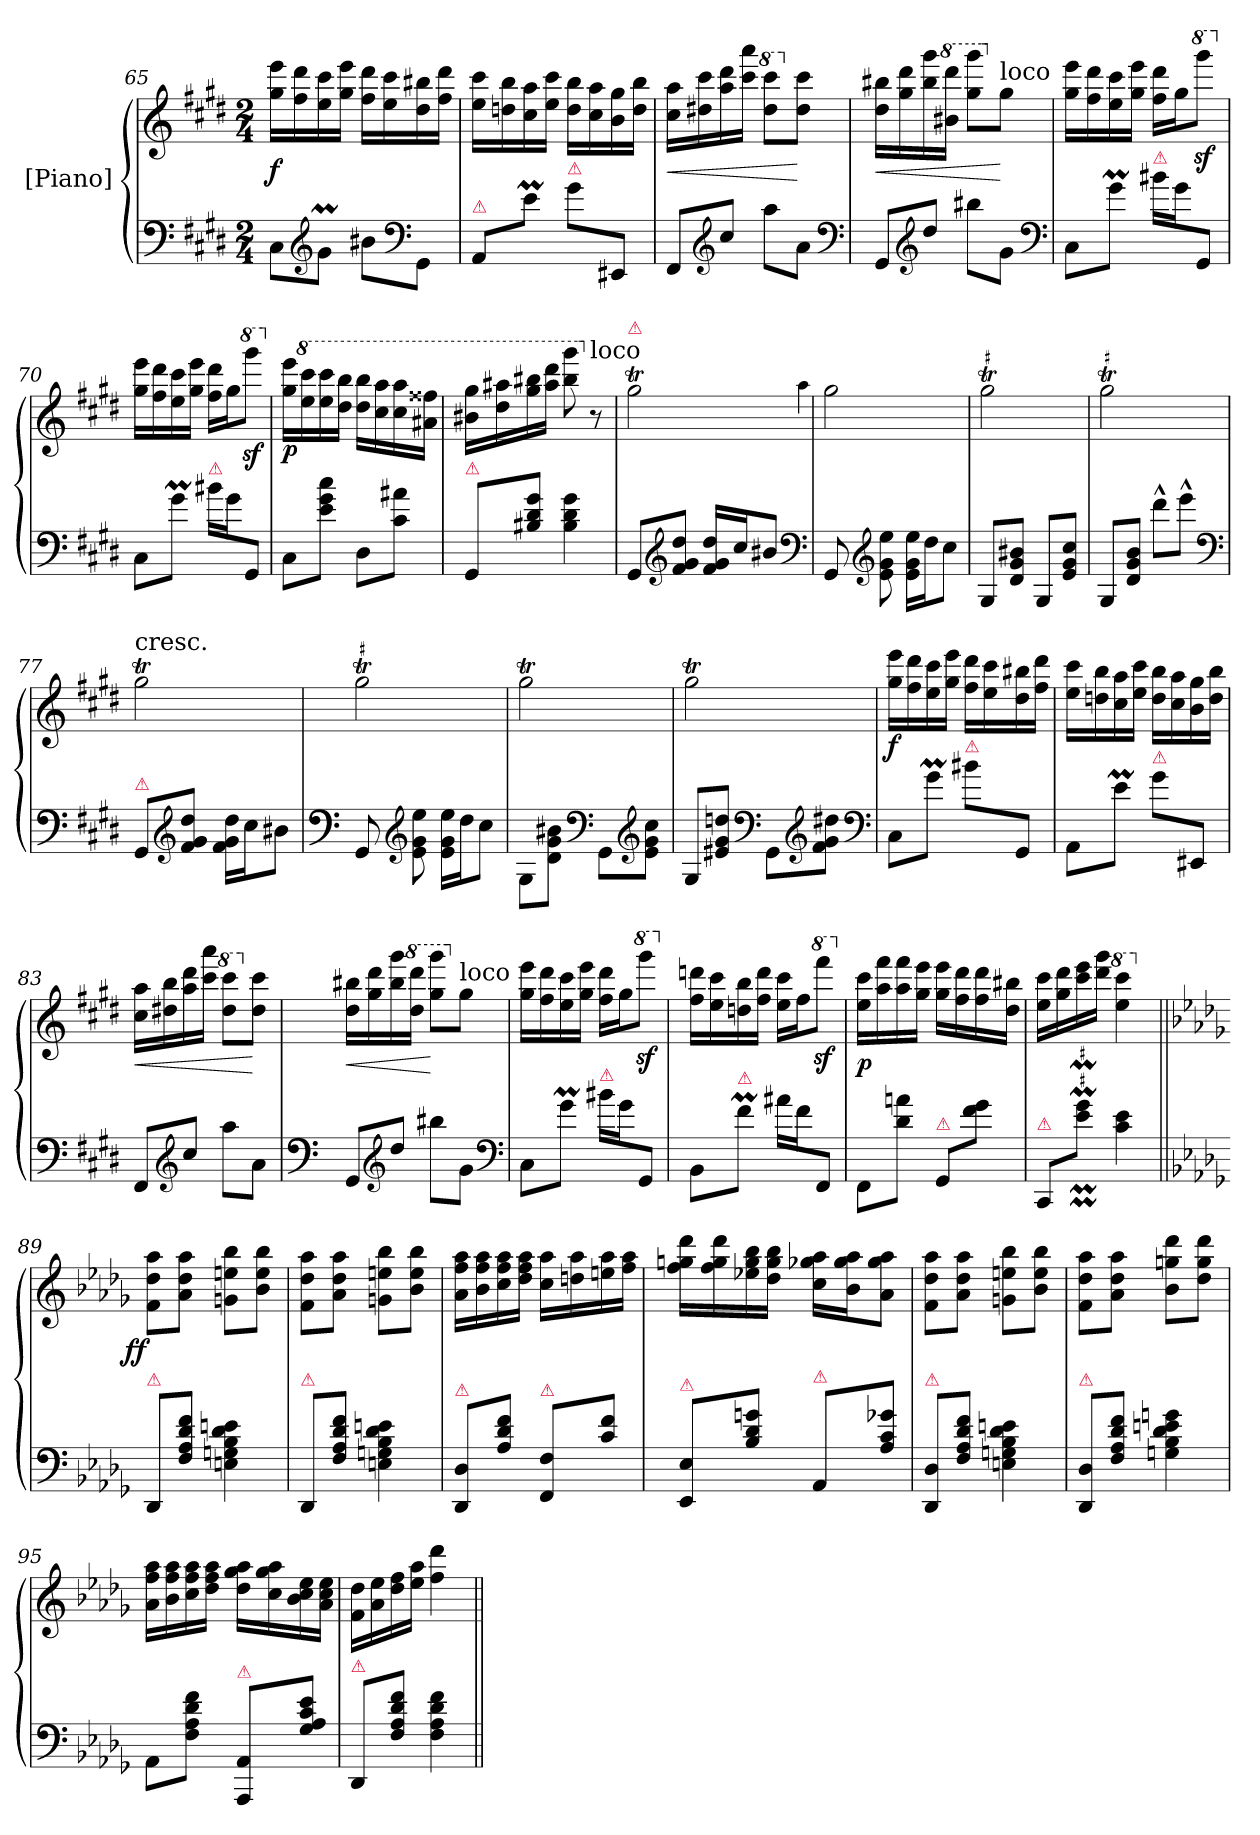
**kern	**kern	**dynam
*part2	*part1	*part1
*staff2	*staff1	*staff1
*I"[Piano]	*I"[Piano]	*
*clefF4	*clefG2	*
*k[f#c#g#d#]	*k[f#c#g#d#]	*
*M2/4	*M2/4	*
=65	=65	=65
8C#\L	16gg#\ 16eee\LL	f
.	16ff#\ 16ddd#\	.
*clefG2	*	*
8g#m\J	16ee\ 16ccc#\	.
.	16gg#\ 16eee\JJ	.
8b#X\L	16ff#\ 16ddd#\LL	.
.	16ee\ 16ccc#\	.
*clefF4	*	*
8GG#\J	16dd#\ 16bb#X\	.
.	16ff#\ 16ddd#\JJ	.
=66	=66	=66
!LO:TX:a:color=crimson:t=⚠	!	!
8AA/L	16ee\ 16ccc#\LL	.
.	16ddn\ 16bb\	.
8eM\J	16cc#\ 16aa\	.
.	16ee\ 16ccc#\JJ	.
!LO:TX:a:color=crimson:t=⚠	!	!
8g#\L	16dd\ 16bb\LL	.
.	16cc#\ 16aa\	.
8EE#X/J	16b\ 16gg#\	.
.	16dd\ 16bb\JJ	.
=67	=67	=67
!	!	!LO:HP:b
8FF#/L	16cc#\ 16aa\LL	<
.	16dd#X\ 16ccc#\	.
*clefG2	*	*
8cc#/J	16aa\ 16ddd#\	.
.	16ccc#\ 16aaa\JJ	.
*	*8va	*
8aa\L	8ddd#\ 8cccc#\L	.
*	*X8va	*
8a\J	8dd#\ 8ccc#\J	[
*clefF4	*	*
=68	=68	=68
!	!	!LO:HP:b
8GG#/L	16dd#\ 16bb#X\LL	<
.	16gg#\ 16ddd#\	.
*clefG2	*	*
8dd#/J	16bb#\ 16ggg#\	.
*	*8va	*
.	16bb#\ 16dddd#\JJ	.
8bb#X\L	8ggg#\ 8gggg#\L	.
*	*X8va	*
!	!LO:TX:a:t=loco	!
8g#\J	8gg#\J	[
*clefF4	*	*
=69	=69	=69
8C#\L	16gg#\ 16eee\LL	.
.	16ff#\ 16ddd#\	.
8g#m\J	16ee\ 16ccc#\	.
.	16gg#\ 16eee\JJ	.
!LO:TX:a:color=crimson:t=⚠	!	!
16b#X\LL	16ff#\ 16ddd#\LL	.
16g#\J	16gg#\J	.
*	*8va	*
8GG#/J	8gggg#z\J	.
=70	=70	=70
*	*X8va	*
8C#\L	16gg#\ 16eee\LL	.
.	16ff#\ 16ddd#\	.
8g#m\J	16ee\ 16ccc#\	.
.	16gg#\ 16eee\JJ	.
!LO:TX:a:color=crimson:t=⚠	!	!
16b#X\LL	16ff#\ 16ddd#\LL	.
16g#\J	16gg#\J	.
*	*8va	*
8GG#/J	8gggg#z\J	.
=71	=71	=71
*	*X8va	*
8C#\L	16gg#\ 16eee\LL	p
*	*8va	*
.	16eee\ 16cccc#\	.
8e\ 8g#\ 8cc#\J	16eee\ 16cccc#\	.
.	16ddd#\ 16bbb\JJ	.
8D#\L	16ddd#\ 16bbb\LL	.
.	16ccc#\ 16aaa\	.
8c#\ 8a#X\J	16ccc#\ 16aaa\	.
.	16aa#X\ 16fff##X\JJ	.
=72	=72	=72
!LO:TX:a:color=crimson:t=⚠	!	!
8GG#/L	16bb#X\ 16ggg#\LL	.
.	16ddd#\ 16aaa#X\	.
8B#X\ 8d#\ 8g#\J	16ggg#\ 16bbb#X\	.
.	16aaa#\ 16dddd#\JJ	.
4B#\ 4d#\ 4g#\	8bbb#\ 8gggg#\	.
*	*X8va	*
!	!LO:TX:a:t=loco	!
.	8r	.
=73	=73	=73
!	!LO:TX:a:color=crimson:t=⚠	!
8GG#/L	2gg#t\	.
*clefG2	*	*
8f#/ 8g#/ 8dd#/J	.	.
16f#/ 16g#/ 16dd#/LL	.	.
16cc#/J	.	.
8b#X/J	.	.
*clefF4	*	*
.	4qqaa\	.
=74	=74	=74
8GG#/	2gg#TTTt\	.
*clefG2	*	*
8e\ 8g#\ 8ee\	.	.
16e\ 16g#\ 16ee\LL	.	.
16dd#\J	.	.
8cc#\J	.	.
=75	=75	=75
!	!LO:TR:acc=#	!
8G#/L	2gg#T\	.
8d#/ 8g#/ 8b#X/J	.	.
8G#/L	.	.
8e/ 8g#/ 8cc#/J	.	.
=76	=76	=76
!	!LO:TR:acc=#	!
8G#/L	2gg#T\	.
8d#/ 8g#/ 8b/J	.	.
8ddd#^^\L	.	.
8eee^^\J	.	.
*clefF4	*	*
=77	=77	=77
!	!LO:TX:t=cresc.	!
!LO:TX:a:color=crimson:t=⚠	!	!
8GG#/L	2gg#t\	.
*clefG2	*	*
8f#\ 8g#\ 8dd#\J	.	.
16f#\ 16g#\ 16dd#\LL	.	.
16cc#\J	.	.
8b#X\J	.	.
=78	=78	=78
*clefF4	*	*
!	!LO:TR:acc=#	!
8GG#/	2gg#T\	.
*clefG2	*	*
8e\ 8g#\ 8ee\	.	.
16e\ 16g#\ 16ee\LL	.	.
16dd#\J	.	.
8cc#\J	.	.
=79	=79	=79
8G#\L	2gg#t\	.
8d#\ 8g#\ 8b#X\J	.	.
*clefF4	*	*
8GG#\L	.	.
*clefG2	*	*
8e\ 8g#\ 8cc#\J	.	.
=80	=80	=80
8G#/L	2gg#t\	.
8e#X/ 8g#/ 8ddn/J	.	.
*clefF4	*	*
8GG#\L	.	.
*clefG2	*	*
8f#\ 8g#\ 8dd#X\J	.	.
*clefF4	*	*
=81	=81	=81
8C#\L	16gg#\ 16eee\LL	f
.	16ff#\ 16ddd#\	.
8g#m\J	16ee\ 16ccc#\	.
.	16gg#\ 16eee\JJ	.
!LO:TX:a:color=crimson:t=⚠	!	!
8b#X\L	16ff#\ 16ddd#\LL	.
.	16ee\ 16ccc#\	.
8GG#/J	16dd#\ 16bb#X\	.
.	16ff#\ 16ddd#\JJ	.
=82	=82	=82
8AA\L	16ee\ 16ccc#\LL	.
.	16ddn\ 16bb\	.
8eM\J	16cc#\ 16aa\	.
.	16ee\ 16ccc#\JJ	.
!LO:TX:a:color=crimson:t=⚠	!	!
8g#\L	16dd\ 16bb\LL	.
.	16cc#\ 16aa\	.
8EE#X/J	16b\ 16gg#\	.
.	16dd\ 16bb\JJ	.
=83	=83	=83
!	!	!LO:HP:b
8FF#/L	16cc#\ 16aa\LL	<
.	16dd#X\ 16bb\	.
*clefG2	*	*
8cc#/J	16aa\ 16ddd#\	.
.	16ccc#\ 16aaa\JJ	.
*	*8va	*
8aa\L	8ddd#\ 8cccc#\L	.
*	*X8va	*
8a\J	8dd#\ 8ccc#\J	[
=84	=84	=84
*clefF4	*	*
!	!	!LO:HP:b
8GG#/L	16dd#\ 16bb#X\LL	<
.	16gg#\ 16ddd#\	.
*clefG2	*	*
8dd#/J	16bb#\ 16ggg#\	.
*	*8va	*
.	16ddd#\ 16dddd#\JJ	.
8bb#X\L	8ggg#\ 8gggg#\L	[
*	*X8va	*
!	!LO:TX:a:t=loco	!
8g#\J	8gg#\J	.
*clefF4	*	*
=85	=85	=85
8C#\L	16gg#\ 16eee\LL	.
.	16ff#\ 16ddd#\	.
8g#m\J	16ee\ 16ccc#\	.
.	16gg#\ 16eee\JJ	.
!LO:TX:a:color=crimson:t=⚠	!	!
16b#X\LL	16ff#\ 16ddd#\LL	.
16g#\J	16gg#\J	.
*	*8va	*
8GG#/J	8gggg#z\J	.
=86	=86	=86
*	*X8va	*
8BB\L	16ff#\ 16dddn\LL	.
.	16ee\ 16ccc#\	.
!LO:TX:a:color=crimson:t=⚠	!	!
8f#M\J	16ddn\ 16bb\	.
.	16ff#\ 16ddd\JJ	.
16a#X\LL	16ee\ 16ccc#\LL	.
16f#\J	16ff#\J	.
*	*8va	*
8FF#/J	8ffff#z\J	.
=87	=87	=87
*	*X8va	*
8FF#\L	16ee\ 16ccc#\LL	p
.	16aa\ 16fff#\	.
8d#\ 8an\J	16aa\ 16fff#\	.
.	16gg#\ 16eee\JJ	.
!LO:TX:a:color=crimson:t=⚠	!	!
8GG#/L	16gg#\ 16eee\LL	.
.	16ff#\ 16ddd#\	.
8f#\ 8g#\J	16ff#\ 16ddd#\	.
.	16dd#\ 16bb#X\JJ	.
=88	=88	=88
!LO:TX:a:color=crimson:t=⚠	!	!
8CC#/L	16ee\ 16ccc#\LL	.
.	16gg#\ 16ddd#\	.
8eM\ 8g#M\J	16ccc#\ 16eee\	.
.	16ddd#\ 16ggg#\JJ	.
*	*8va	*
4c#\ 4e\	4eee\ 4cccc#\	.
=89||	=89||	=89||
*k[b-e-a-d-g-]	*k[b-e-a-d-g-]	*
*	*X8va	*
!LO:TX:a:color=crimson:t=⚠	!	!
!	!	!LO:DY:rj
8DD-/L	8f\ 8dd-\ 8aa-\L	ff
8F\ 8A-\ 8d-\ 8f\J	8a-\ 8dd-\ 8aa-\J	.
4En\ 4Gn\ 4B-\ 4d-\ 4en\	8gn\ 8een\ 8bb-\L	.
.	8b-\ 8ee\ 8bb-\J	.
=90	=90	=90
!LO:TX:a:color=crimson:t=⚠	!	!
8DD-/L	8f\ 8dd-\ 8aa-\L	.
8F\ 8A-\ 8d-\ 8f\J	8a-\ 8dd-\ 8aa-\J	.
4En\ 4Gn\ 4B-\ 4d-\ 4en\	8gn\ 8een\ 8bb-\L	.
.	8b-\ 8ee\ 8bb-\J	.
=91	=91	=91
!LO:TX:a:color=crimson:t=⚠	!	!
8DD-/ 8D-/L	16a-\ 16ff\ 16aa-\LL	.
.	16b-\ 16ff\ 16aa-\	.
8A-\ 8d-\ 8f\J	16cc\ 16ff\ 16aa-\	.
.	16dd-\ 16ff\ 16aa-\JJ	.
!LO:TX:a:color=crimson:t=⚠	!	!
8FF/ 8F/L	16cc\ 16aa-\LL	.
.	16ddn\ 16aa-\	.
8c\ 8f\J	16een\ 16aa-\	.
.	16ff\ 16aa-\JJ	.
=92	=92	=92
!LO:TX:a:color=crimson:t=⚠	!	!
8EE-/ 8E-/L	16ff\ 16ggn\ 16ddd-\LL	.
.	16ff\ 16gg\ 16ddd-\	.
8B-\ 8d-\ 8gn\J	16ee-X\ 16gg\ 16bb-\	.
.	16dd-\ 16gg\ 16bb-\JJ	.
!LO:TX:a:color=crimson:t=⚠	!	!
8AA-/L	16cc\ 16gg-X\ 16aa-\LL	.
.	16b-\ 16gg-\ 16aa-\J	.
8A-\ 8c\ 8g-X\J	8a-\ 8gg-\ 8aa-\J	.
=93	=93	=93
!LO:TX:a:color=crimson:t=⚠	!	!
8DD-/ 8D-/L	8f\ 8dd-\ 8aa-\L	.
8F\ 8A-\ 8d-\ 8f\J	8a-\ 8dd-\ 8aa-\J	.
4En\ 4Gn\ 4B-\ 4d-\ 4en\	8gn\ 8een\ 8bb-\L	.
.	8b-\ 8ee\ 8bb-\J	.
=94	=94	=94
!LO:TX:a:color=crimson:t=⚠	!	!
8DD-/ 8D-/L	8f\ 8dd-\ 8aa-\L	.
8F\ 8A-\ 8d-\ 8f\J	8a-\ 8dd-\ 8aa-\J	.
4Gn\ 4B-\ 4d-\ 4en\ 4gn\	8b-\ 8ggn\ 8ddd-\L	.
.	8dd-\ 8gg\ 8ddd-\J	.
=95	=95	=95
8AA-\L	16a-\ 16ff\ 16aa-\LL	.
.	16b-\ 16ff\ 16aa-\	.
8F\ 8A-\ 8d-\ 8f\J	16cc\ 16ff\ 16aa-\	.
.	16dd-\ 16ff\ 16aa-\JJ	.
!LO:TX:a:color=crimson:t=⚠	!	!
8AAA-/ 8AA-/L	16dd-\ 16gg-\ 16aa-\LL	.
.	16cc\ 16gg-\ 16aa-\	.
8G-\ 8A-\ 8c\ 8e-\J	16b-\ 16cc\ 16ee-\	.
.	16a-\ 16cc\ 16ee-\JJ	.
=96	=96	=96
!LO:TX:a:color=crimson:t=⚠	!	!
8DD-/L	16f\ 16dd-\LL	.
.	16a-\ 16ee-\	.
8F\ 8A-\ 8d-\ 8f\J	16dd-\ 16ff\	.
.	16ee-\ 16aa-\JJ	.
4F\ 4A-\ 4d-\ 4f\	4ff\ 4ddd-\	.
=||	=||	=||
*-	*-	*-
